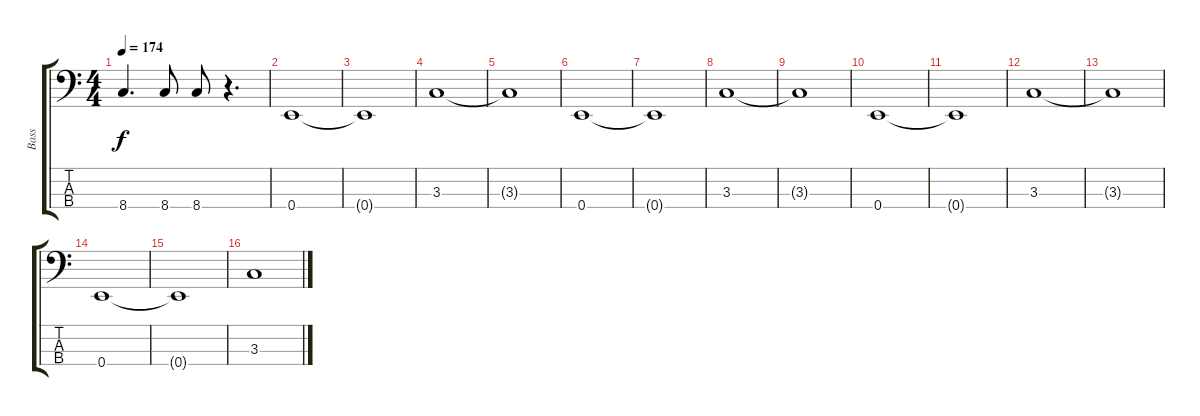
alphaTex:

\track ("Bass" "Bass") {instrument electricbassfinger}
\staff {score tabs}
\tuning (G2 D2 A1 E1) {hide}
\ts (4 4)
\tempo 174
\clef f4
\ks c
8.4.4{d dy f} 8.4.8 8.4.8 r.4{d} |
0.4.1 |
0.4{t}.1 |
3.3.1 |
3.3{t}.1 |
0.4.1 |
0.4{t}.1 |
3.3.1 |
3.3{t}.1 |
0.4.1 |
0.4{t}.1 |
3.3.1 |
3.3{t}.1 |
0.4.1 |
0.4{t}.1 |
3.3.1
